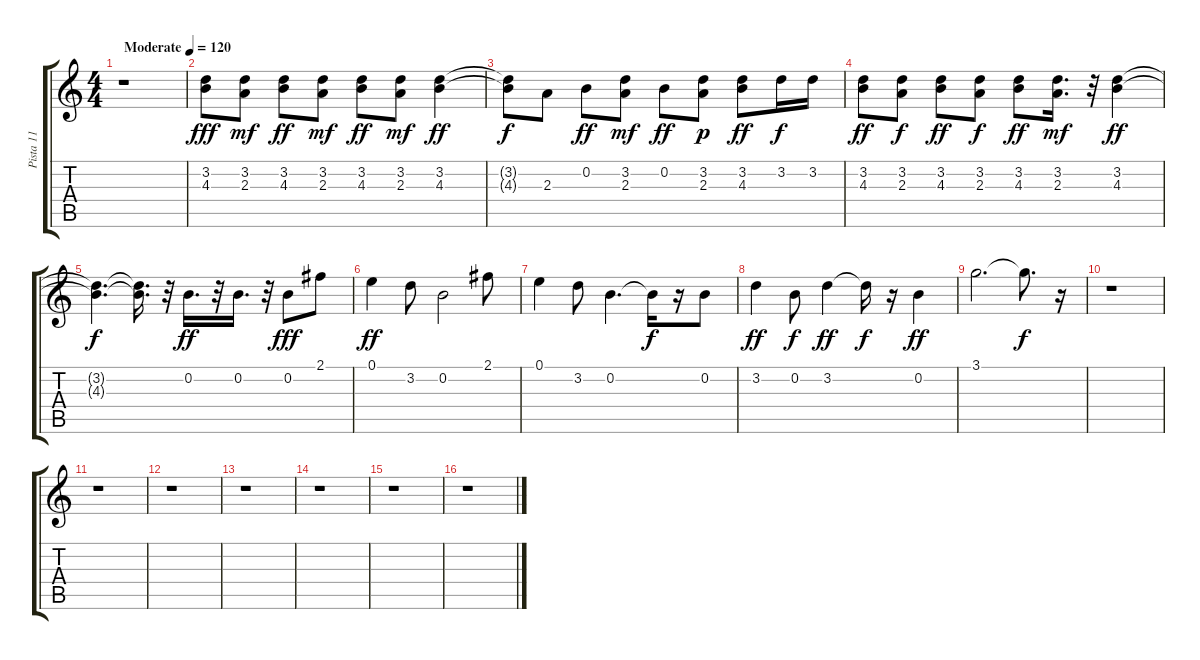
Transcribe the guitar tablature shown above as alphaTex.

\track ("Pista 11" "Pista 11") {instrument acousticguitarsteel}
\staff {score tabs}
\tuning (E4 B3 G3 D3 A2 E2) {hide}
\ts (4 4)
\tempo (120 "Moderate")
\clef g2
\ks c
r.1{dy fff instrument acousticguitarsteel} |
(3.2 4.3).8 (3.2 2.3).8{dy mf} (3.2 4.3).8{dy ff} (3.2 2.3).8{dy mf} (3.2 4.3).8{dy ff} (3.2 2.3).8{dy mf} (3.2 4.3).4{dy ff} |
(3.2{t} 4.3{t}).8{dy f} 2.3.8 0.2.8{dy ff} (3.2 2.3).8{dy mf} 0.2.8{dy ff} (3.2 2.3).8{dy p} (3.2 4.3).8{dy ff} 3.2.16{dy f} 3.2.16 |
(3.2 4.3).8{dy ff} (3.2 2.3).8{dy f} (3.2 4.3).8{dy ff} (3.2 2.3).8{dy f} (3.2 4.3).8{dy ff} (3.2 2.3).16{d dy mf} r.32 (3.2 4.3).4{dy ff} |
(3.2{t} 4.3{t}).4{d dy f} (3.2{t} 4.3{t}).16{d} r.32 0.2.16{d dy ff} r.32 0.2.16{d} r.32 0.2.8{dy fff} 2.1.8 |
0.1.4{dy ff} 3.2.8 0.2.2 2.1.8 |
0.1.4 3.2.8 0.2.4{d} 0.2{t}.16{dy f} r.16 0.2.8 |
3.2.4{dy ff} 0.2.8{dy f} 3.2.4{dy ff} 3.2{t}.16{dy f} r.16 0.2.4{dy ff} |
3.1.2{d} 3.1{t}.8{d dy f} r.16 |
r.1 |
r.1 |
r.1 |
r.1 |
r.1 |
r.1 |
r.1
